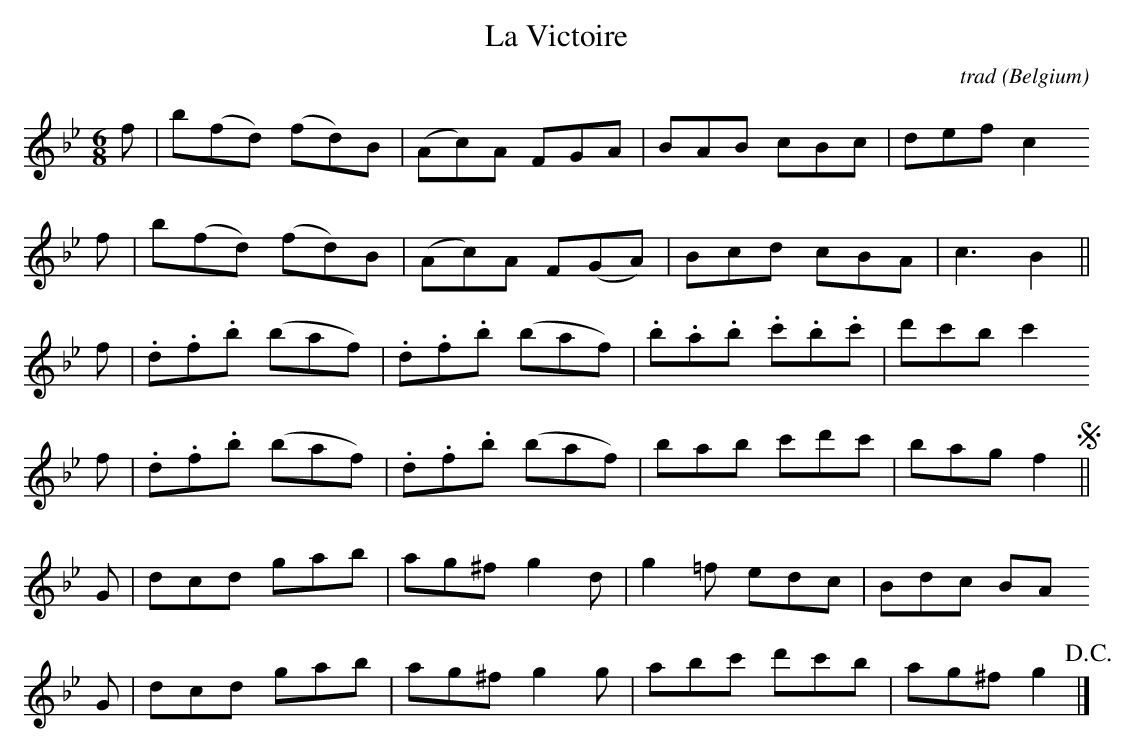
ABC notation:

X:1
T:La Victoire
C:trad
O:Belgium
M:6/8
L:1/8
K:Bbmaj
f|b(fd) (fd)B|(Ac)A FGA|BAB cBc|def c2
f|b(fd) (fd)B|(Ac)A F(GA)|Bcd cBA|c3 B2||
f|.d.f.b (baf)|.d.f.b (baf)|.b.a.b .c'.b.c'|d'c'b c'2
f|.d.f.b (baf)|.d.f.b (baf)|bab c'd'c'|bag f2!segno!||
K:Gmin
G|dcd gab|ag^f g2d|g2=f edc|Bdc BA
G|dcd gab|ag^f g2g|abc' d'c'b|ag^f g2 !D.C.!|]
